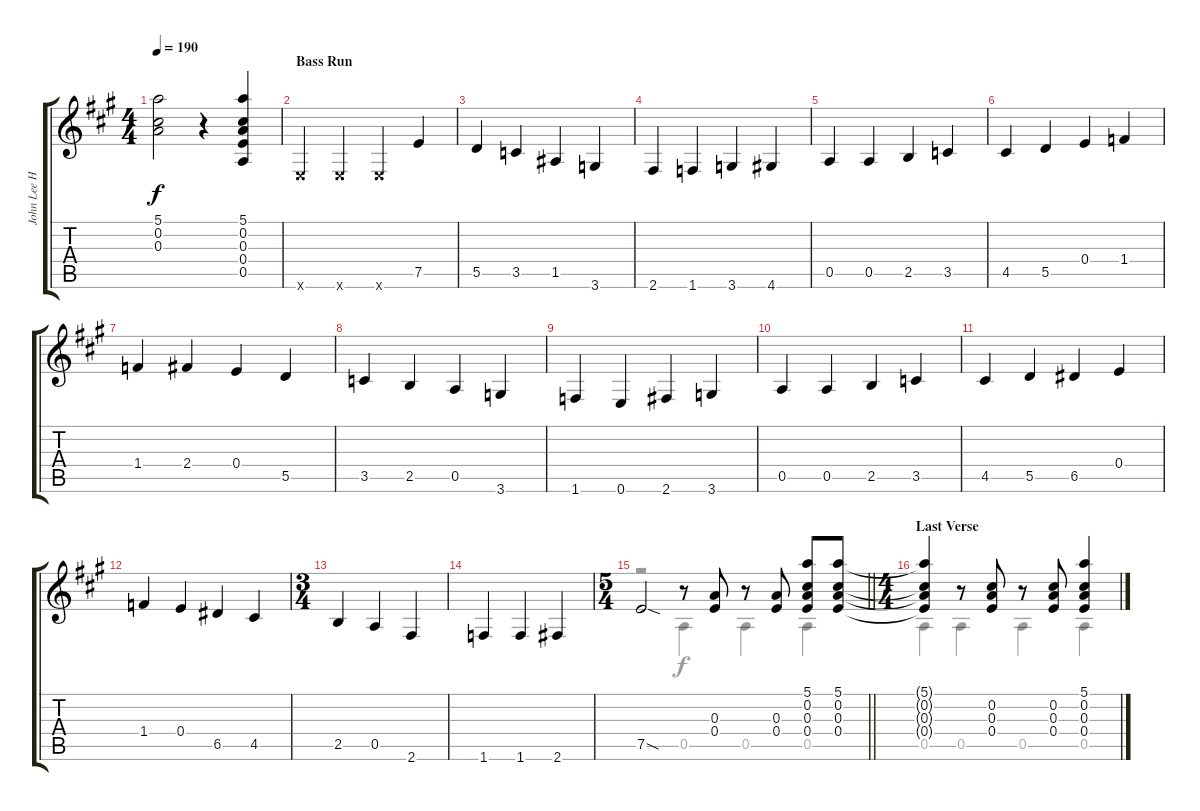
\track ("John Lee Hooker" "John Lee H") {instrument electricguitarjazz}
\staff {score tabs}
\tuning (E4 Db4 A3 E3 A2 E2) {hide}
\voice
\ts (4 4)
\tempo 190
\clef g2
\ks a
(5.1 0.2 0.3).2{dy f} r.4 (5.1 0.2 0.3 0.4 0.5).4 |
\section ("" "Bass Run")
0.6{x}.4 0.6{x}.4 0.6{x}.4 7.5.4 |
5.5.4 3.5.4 1.5.4 3.6.4 |
2.6.4 1.6.4 3.6.4 4.6.4 |
0.5.4 0.5.4 2.5.4 3.5.4 |
4.5.4 5.5.4 0.4.4 1.4.4 |
1.4.4 2.4.4 0.4.4 5.5.4 |
3.5.4 2.5.4 0.5.4 3.6.4 |
1.6.4 0.6.4 2.6.4 3.6.4 |
0.5.4 0.5.4 2.5.4 3.5.4 |
4.5.4 5.5.4 6.5.4 0.4.4 |
1.4.4 0.4.4 6.5.4 4.5.4 |
\ts (3 4)
2.5.4 0.5.4 2.6.4 |
1.6.4 1.6.4 2.6.4 |
\ts (5 4)
\barLineRight lightlight
7.5{sod}.2 r.8 (0.3 0.4).8 r.8 (0.3 0.4).8 (5.1 0.2 0.3 0.4).8 (5.1 0.2 0.3 0.4).8 |
\ts (4 4)
\section ("" "Last Verse")
(5.1{t} 0.2{t} 0.3{t} 0.4{t}).4 r.8 (0.2 0.3 0.4).8 r.8 (0.2 0.3 0.4).8 (5.1 0.2 0.3 0.4).4
\voice
\clef g2
\ottava regular
\simile none
\ks a
|
|
|
|
|
|
|
|
|
|
|
|
|
|
\barLineRight lightlight
r.2 0.5.4 0.5.4 0.5.4 |
0.5.4 0.5.4 0.5.4 0.5.4
